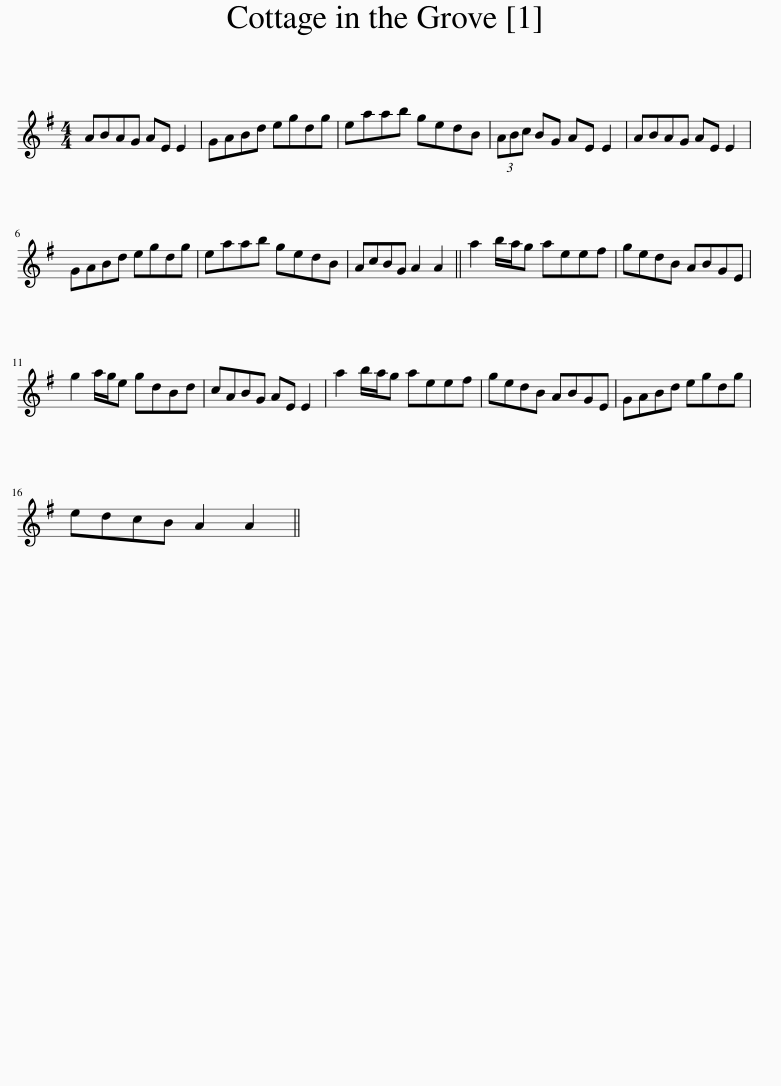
X:1
L:1/8
M:4/4
I:linebreak $
K:G
V:1 treble
V:1
 ABAG AE E2 | GABd egdg | eaab gedB | (3ABc BG AE E2 | ABAG AE E2 |$ %5
 GABd egdg | eaab gedB | AcBG A2 A2 || a2 b/a/g aeef | gedB ABGE |$ %10
 g2 a/g/e gdBd | cABG AE E2 | a2 b/a/g aeef | gedB ABGE | GABd egdg |$ %15
 edcB A2 A2 || %16
